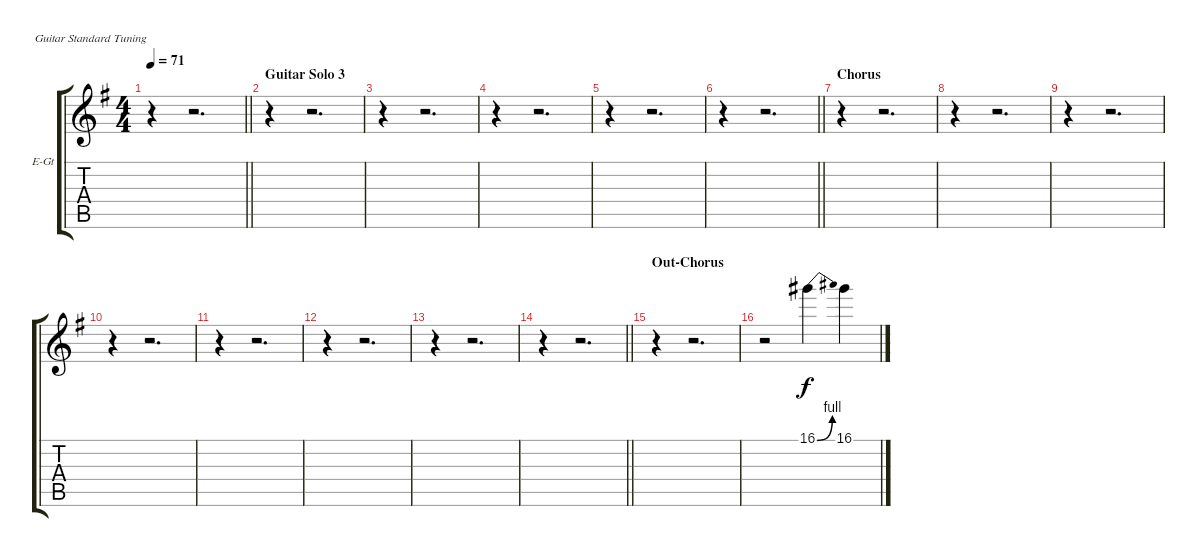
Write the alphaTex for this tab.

\bracketExtendMode groupsimilarinstruments
\firstSystemTrackNameOrientation horizontal
\otherSystemsTrackNameOrientation horizontal
\track ("Гитара 3" "E-Gt") {instrument distortionguitar}
\staff {score tabs}
\tuning (E4 B3 G3 D3 A2 E2)
\ts (4 4)
\tempo 71
\clef g2
\barLineRight lightlight
\ks eminor
r.4{dy f} r.2{d} |
\section ("" "Guitar Solo 3")
r.4 r.2{d} |
r.4 r.2{d} |
r.4 r.2{d} |
r.4 r.2{d} |
\barLineRight lightlight
r.4 r.2{d} |
\section ("" "Chorus")
r.4 r.2{d} |
r.4 r.2{d} |
r.4 r.2{d} |
r.4 r.2{d} |
r.4 r.2{d} |
r.4 r.2{d} |
r.4 r.2{d} |
\barLineRight lightlight
r.4 r.2{d} |
\section ("" "Out-Chorus")
r.4 r.2{d} |
r.2 16.1{be (bend 0 0 60 4)}.4 16.1.4
